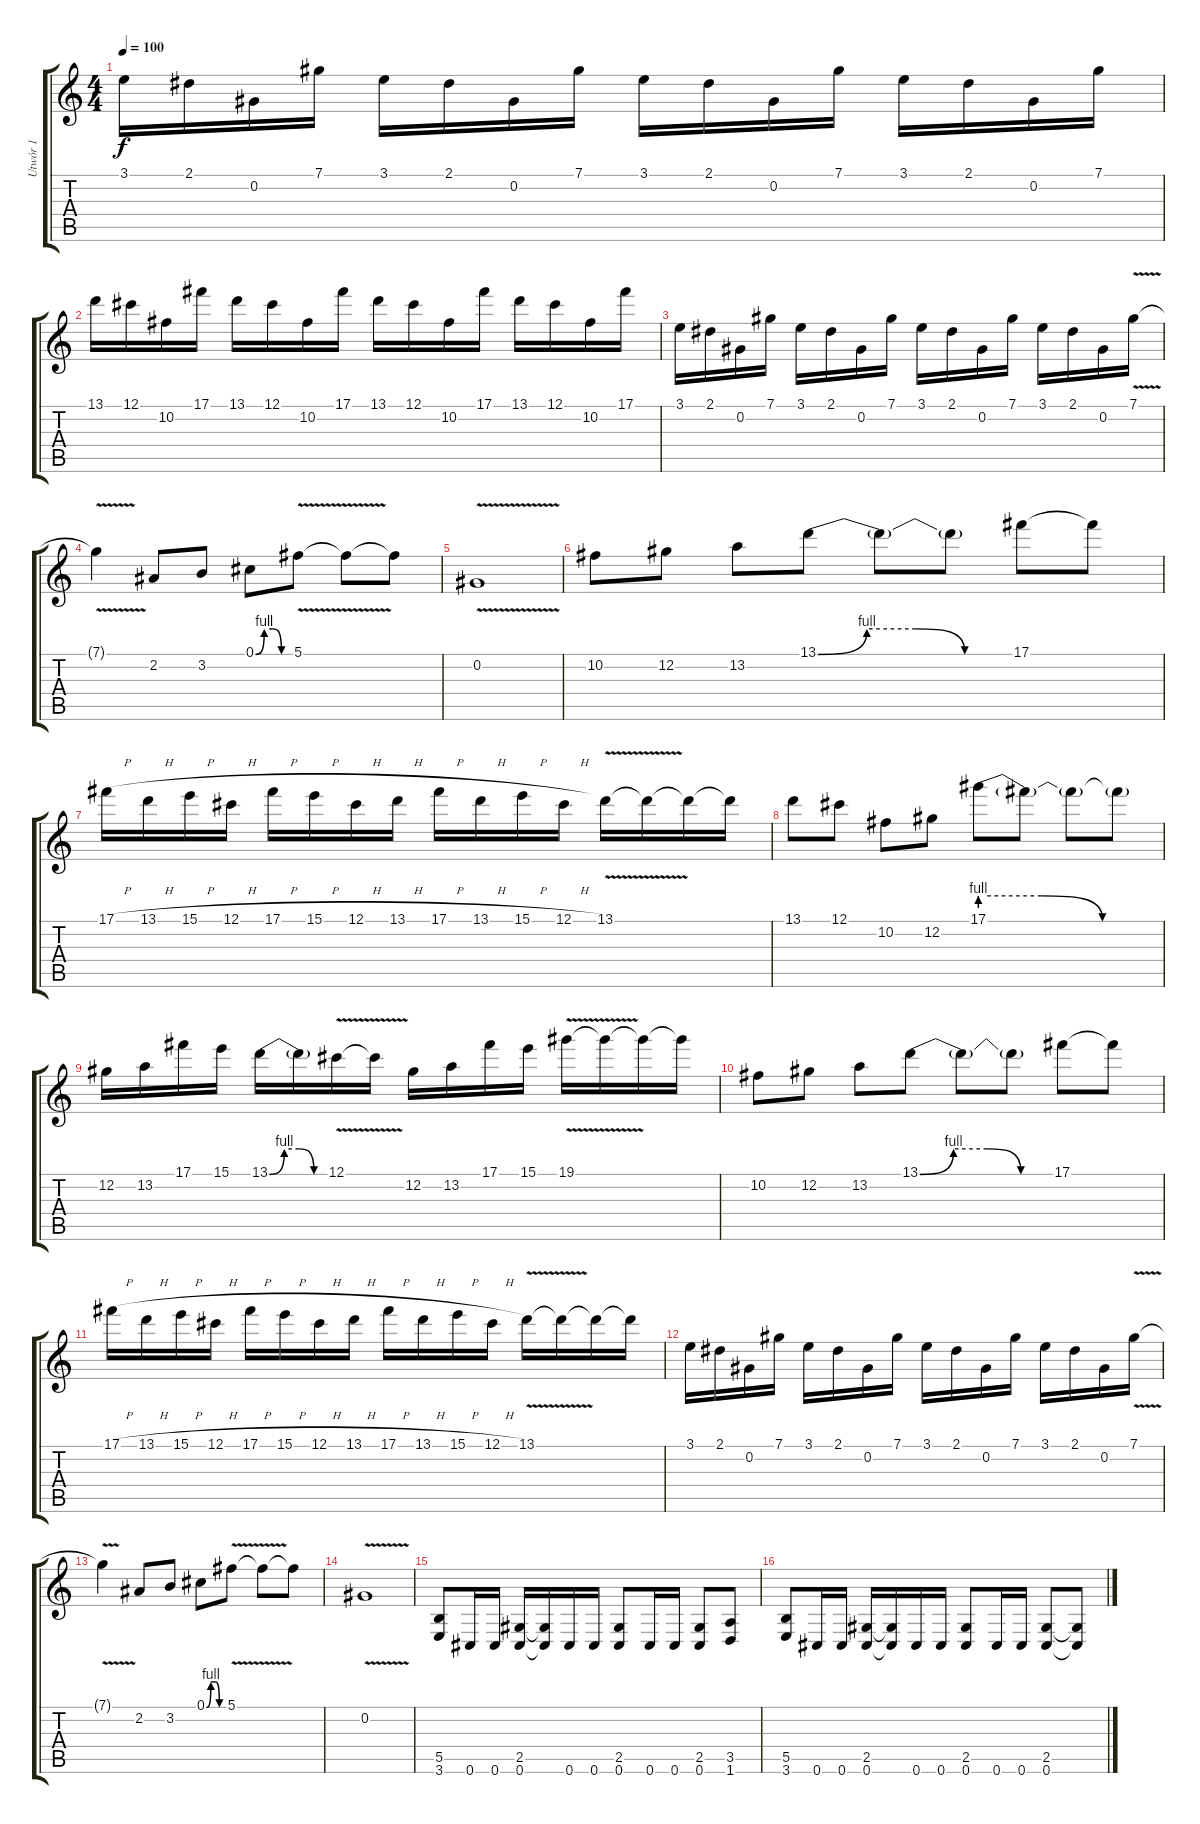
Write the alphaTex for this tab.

\track ("Utwór 1" "Utwór 1") {instrument overdrivenguitar}
\staff {score tabs}
\tuning (Db4 Ab3 E3 B2 Gb2 Db2) {hide}
\ts (4 4)
\tempo 100
\clef g2
\ks c
3.1.16{dy f} 2.1.16 0.2.16 7.1.16 3.1.16 2.1.16 0.2.16 7.1.16 3.1.16 2.1.16 0.2.16 7.1.16 3.1.16 2.1.16 0.2.16 7.1.16 |
13.1.16 12.1.16 10.2.16 17.1.16 13.1.16 12.1.16 10.2.16 17.1.16 13.1.16 12.1.16 10.2.16 17.1.16 13.1.16 12.1.16 10.2.16 17.1.16 |
3.1.16 2.1.16 0.2.16 7.1.16 3.1.16 2.1.16 0.2.16 7.1.16 3.1.16 2.1.16 0.2.16 7.1.16 3.1.16 2.1.16 0.2.16 7.1{v}.16 |
7.1{t}.4 2.2.8 3.2.8 0.1{be (custom 0 0 15 4 30 4 45 0 60 0)}.8 5.1{v}.8 5.1{t}.8 5.1{t}.8 |
0.2{v}.1 |
10.2.8 12.2.8 13.2.8 13.1{be (custom 0 0 15 4 30 4 45 0 60 0)}.8 13.1{t}.8 13.1{t}.8 17.1.8 17.1{t}.8 |
17.1{h}.16 13.1{h}.16 15.1{h}.16 12.1{h}.16 17.1{h}.16 15.1{h}.16 12.1{h}.16 13.1{h}.16 17.1{h}.16 13.1{h}.16 15.1{h}.16 12.1{h}.16 13.1{v}.16 13.1{t}.16 13.1{t}.16 13.1{t}.16 |
13.1.8 12.1.8 10.2.8 12.2.8 17.1{be (custom 0 4 20 4 40 0 60 0)}.8 17.1{t}.8 17.1{t}.8 17.1{t}.8 |
12.2.16 13.2.16 17.1.16 15.1.16 13.1{be (custom 0 0 15 4 30 4 45 0 60 0)}.16 13.1{t}.16 12.1{v}.16 12.1{t}.16 12.2.16 13.2.16 17.1.16 15.1.16 19.1{v}.16 19.1{t}.16 19.1{t}.16 19.1{t}.16 |
10.2.8 12.2.8 13.2.8 13.1{be (custom 0 0 15 4 30 4 45 0 60 0)}.8 13.1{t}.8 13.1{t}.8 17.1.8 17.1{t}.8 |
17.1{h}.16 13.1{h}.16 15.1{h}.16 12.1{h}.16 17.1{h}.16 15.1{h}.16 12.1{h}.16 13.1{h}.16 17.1{h}.16 13.1{h}.16 15.1{h}.16 12.1{h}.16 13.1{v}.16 13.1{t}.16 13.1{t}.16 13.1{t}.16 |
3.1.16 2.1.16 0.2.16 7.1.16 3.1.16 2.1.16 0.2.16 7.1.16 3.1.16 2.1.16 0.2.16 7.1.16 3.1.16 2.1.16 0.2.16 7.1{v}.16 |
7.1{t}.4 2.2.8 3.2.8 0.1{be (custom 0 0 15 4 30 4 45 0 60 0)}.8 5.1{v}.8 5.1{t}.8 5.1{t}.8 |
0.2{v}.1 |
(5.5 3.6).8 0.6.16 0.6.16 (2.5 0.6).16 (2.5{t} 0.6{t}).16 0.6.16 0.6.16 (2.5 0.6).8 0.6.16 0.6.16 (2.5 0.6).8 (3.5 1.6).8 |
(5.5 3.6).8 0.6.16 0.6.16 (2.5 0.6).16 (2.5{t} 0.6{t}).16 0.6.16 0.6.16 (2.5 0.6).8 0.6.16 0.6.16 (2.5 0.6).8 (2.5{t} 0.6{t}).8
